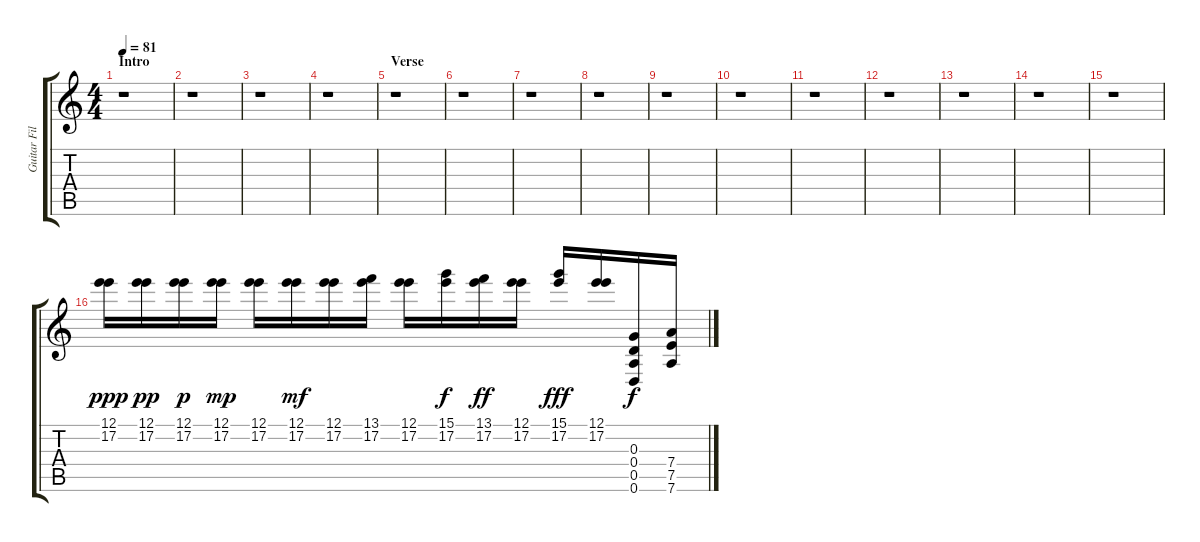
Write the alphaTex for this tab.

\track ("Guitar Fills " "Guitar Fil") {instrument distortionguitar}
\staff {score tabs}
\tuning (E4 B3 G3 D3 A2 D2) {hide}
\ts (4 4)
\section ("" "Intro")
\tempo 81
\clef g2
\ks c
r.1{dy ppp instrument distortionguitar} |
r.1 |
r.1 |
r.1 |
\section ("" "Verse")
r.1 |
r.1 |
r.1 |
r.1 |
r.1 |
r.1 |
r.1 |
r.1 |
r.1 |
r.1 |
r.1 |
(12.1 17.2).16 (12.1 17.2).16{dy pp} (12.1 17.2).16{dy p} (12.1 17.2).16{dy mp} (12.1 17.2).16 (12.1 17.2).16{dy mf} (12.1 17.2).16 (13.1 17.2).16 (12.1 17.2).16 (15.1 17.2).16{dy f} (13.1 17.2).16{dy ff} (12.1 17.2).16 (15.1 17.2).16{dy fff} (12.1 17.2).16 (0.3 0.4 0.5 0.6).16{dy f} (7.4 7.5 7.6).16
